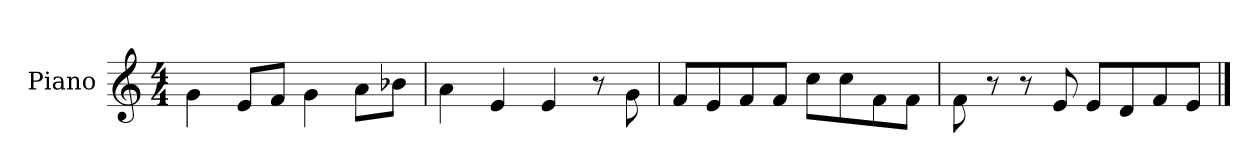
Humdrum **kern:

**kern
*part1
*staff1
*I"Piano
*I'Pno.
*clefG2
*k[]
*M4/4
=1
4g\
8e/L
8f/J
4g\
8a\L
8b-X\J
=2
4a\
4e/
4e/
8r
8g\
=3
8f/L
8e/
8f/
8f/J
8cc\L
8cc\
8f\
8f\J
=4
8f\
8r
8r
8e/
8e/L
8d/
8f/
8e/J
==
*-
